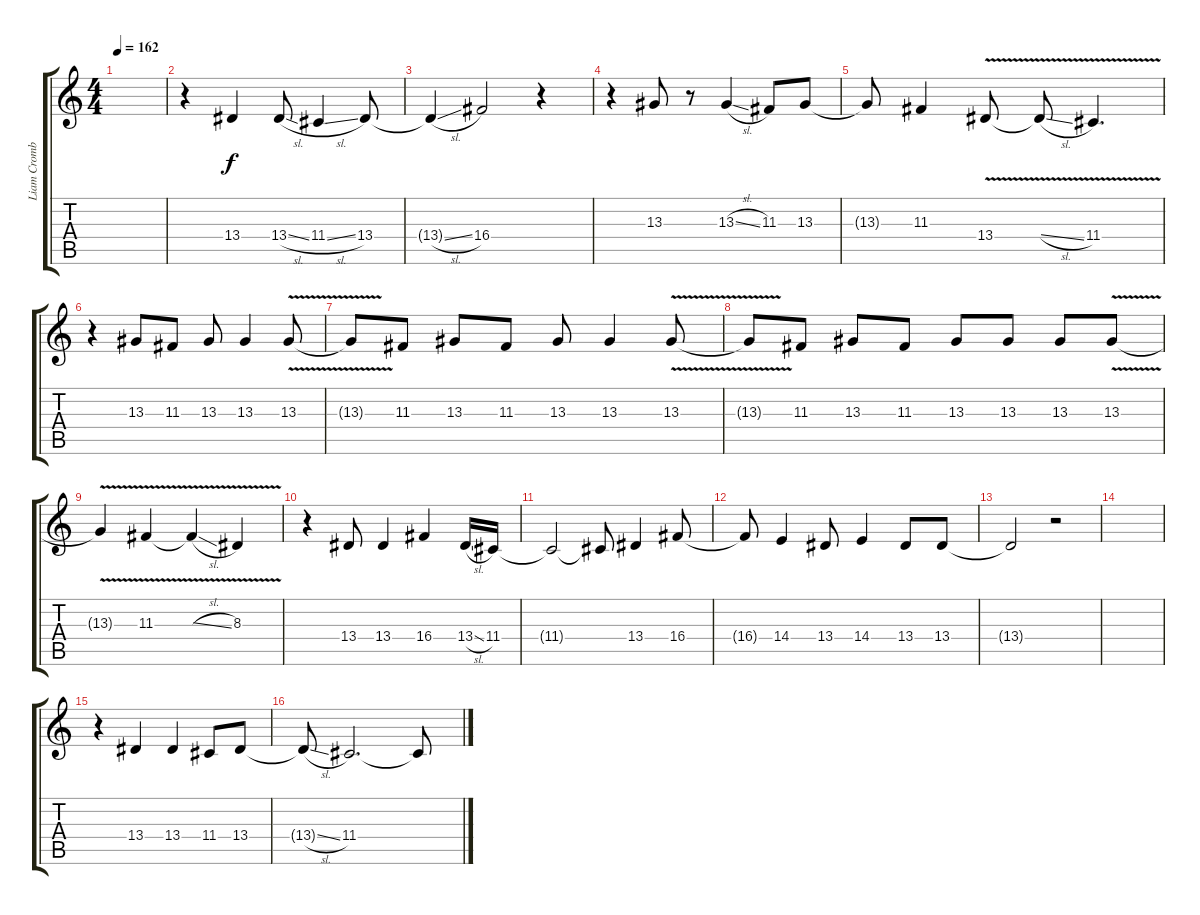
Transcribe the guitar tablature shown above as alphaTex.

\track ("Liam Cromby (vocal)" "Liam Cromb") {instrument synthbrass2}
\staff {score tabs}
\tuning (E4 B3 G3 D3 A2 E2) {hide}
\ts (4 4)
\tempo 162
\clef g2
\ks c
|
r.4 13.4.4 13.4{sl}.8 11.4{sl}.4 13.4.8 |
13.4{sl t}.4 16.4.2 r.4 |
r.4 13.3.8 r.8 13.3{sl}.4 11.3.8 13.3.8 |
13.3{t}.8 11.3.4 13.4{v}.8 13.4{sl t}.8 11.4{v}.4{d} |
r.4 13.3.8 11.3.8 13.3.8 13.3.4 13.3{v}.8 |
13.3{t}.8 11.3.8 13.3.8 11.3.8 13.3.8 13.3.4 13.3{v}.8 |
13.3{t}.8 11.3.8 13.3.8 11.3.8 13.3.8 13.3.8 13.3.8 13.3{v}.8 |
13.3{t}.4 11.3{v}.4 11.3{sl t}.4 8.3{v}.4 |
r.4 13.4.8 13.4.4 16.4.4 13.4{sl}.16 11.4.16 |
11.4{t}.2 11.4{t}.8 13.4.4 16.4.8 |
16.4{t}.8 14.4.4 13.4.8 14.4.4 13.4.8 13.4.8 |
13.4{t}.2 r.2 |
|
r.4 13.4.4 13.4.4 11.4.8 13.4.8 |
13.4{sl t}.8 11.4.2{d} 11.4{t}.8
